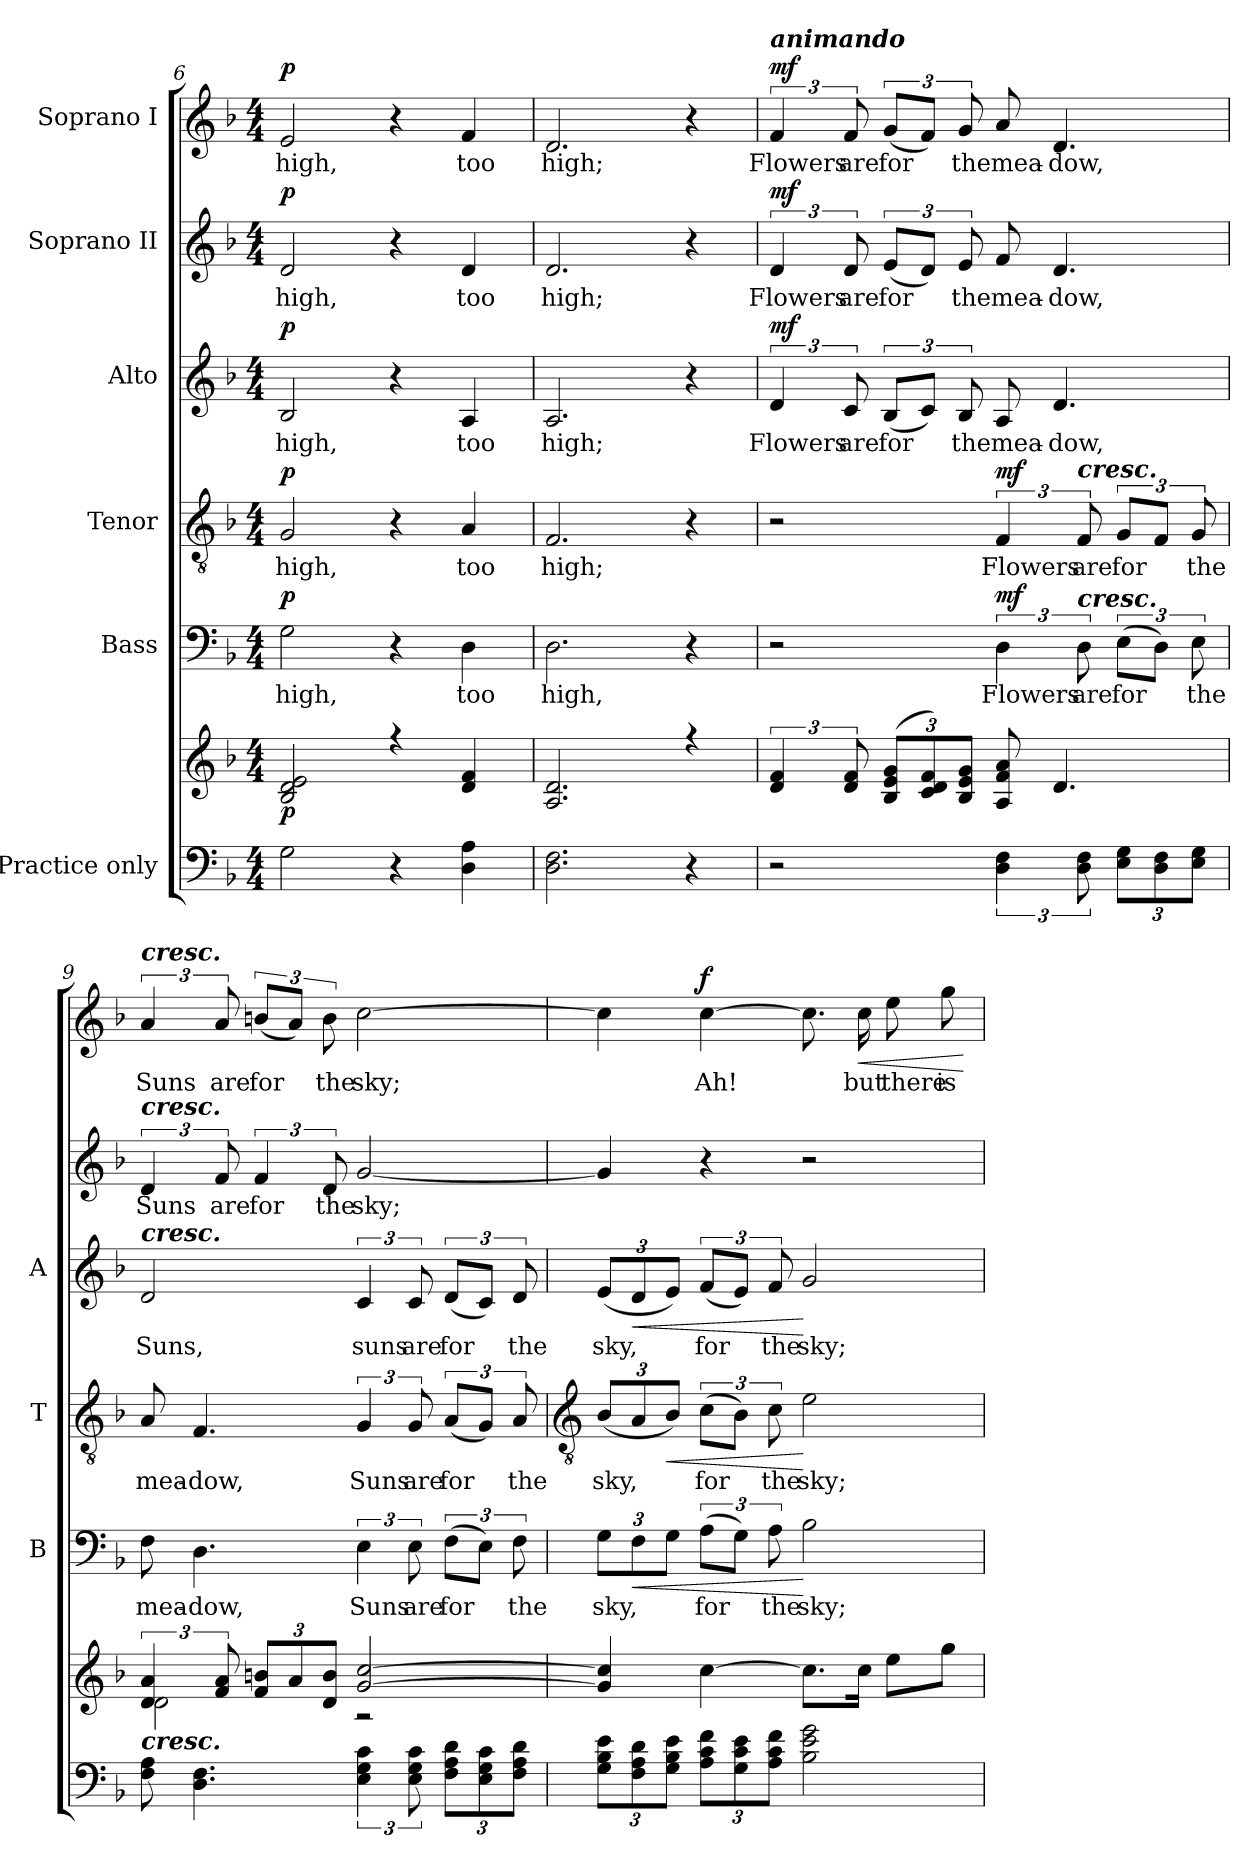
**kern	**kern	**dynam	**kern	**text	**dynam	**kern	**text	**dynam	**kern	**text	**dynam	**kern	**text	**dynam	**kern	**text	**dynam
*part6	*part6	*part6	*part5	*part5	*part5	*part4	*part4	*part4	*part3	*part3	*part3	*part2	*part2	*part2	*part1	*part1	*part1
*staff7	*staff6	*staff6/7	*staff5	*staff5	*staff5	*staff4	*staff4	*staff4	*staff3	*staff3	*staff3	*staff2	*staff2	*staff2	*staff1	*staff1	*staff1
*I"Practice only	*	*	*I"Bass	*	*	*I"Tenor	*	*	*I"Alto	*	*	*I"Soprano II	*	*	*I"Soprano I	*	*
*	*	*	*I'B	*	*	*I'T	*	*	*I'A	*	*	*	*	*	*	*	*
!!LO:LB:g=z
*clefF4	*clefG2	*	*clefF4	*	*	*clefGv2	*	*	*clefG2	*	*	*clefG2	*	*	*clefG2	*	*
*k[b-]	*k[b-]	*	*k[b-]	*	*	*k[b-]	*	*	*k[b-]	*	*	*k[b-]	*	*	*k[b-]	*	*
*F:	*F:	*	*F:	*	*	*F:	*	*	*F:	*	*	*F:	*	*	*F:	*	*
*M4/4	*M4/4	*	*M4/4	*	*	*M4/4	*	*	*M4/4	*	*	*M4/4	*	*	*M4/4	*	*
=6	=6	=6	=6	=6	=6	=6	=6	=6	=6	=6	=6	=6	=6	=6	=6	=6	=6
*	*^	*	*	*	*	*	*	*	*	*	*	*	*	*	*	*	*
!	!	!	!LO:DY:b	!	!LO:LY:b	!LO:DY:b	!	!LO:LY:b	!LO:DY:b	!	!LO:LY:b	!LO:DY:b	!	!LO:LY:b	!LO:DY:b	!	!LO:LY:b	!LO:DY:b
2G	2B- 2d 2e	1ryy	p	2G	high,	p	2G	high,	p	2B-	high,	p	2d	high,	p	2e	high,	p
4r	4r	.	.	4r	.	.	4r	.	.	4r	.	.	4r	.	.	4r	.	.
!	!	!	!	!	!LO:LY:b	!	!	!LO:LY:b	!	!	!LO:LY:b	!	!	!LO:LY:b	!	!	!LO:LY:b	!
4D 4A	4d 4f	.	.	4D	too	.	4A	too	.	4A	too	.	4d	too	.	4f	too	.
=7	=7	=7	=7	=7	=7	=7	=7	=7	=7	=7	=7	=7	=7	=7	=7	=7	=7	=7
!	!	!	!	!	!LO:LY:b	!	!	!LO:LY:b	!	!	!LO:LY:b	!	!	!LO:LY:b	!	!	!LO:LY:b	!
2.D 2.F	2.A 2.d	1ryy	.	2.D	high,	.	2.F	high;	.	2.A	high;	.	2.d	high;	.	2.d	high;	.
4r	4r	.	.	4r	.	.	4r	.	.	4r	.	.	4r	.	.	4r	.	.
=8	=8	=8	=8	=8	=8	=8	=8	=8	=8	=8	=8	=8	=8	=8	=8	=8	=8	=8
!	!	!	!	!	!	!	!	!	!	!	!	!	!	!	!	!LO:TX:a:Bi:t=animando	!	!
!	!	!	!	!	!	!	!	!	!	!	!LO:LY:b	!LO:DY:b	!	!LO:LY:b	!LO:DY:b	!	!LO:LY:b	!LO:DY:b
2r	6d 6f	1ryy	.	2r	.	.	2r	.	.	6d	Flowers	mf	6d	Flowers	mf	6f	Flowers	mf
!	!	!	!	!	!	!	!	!	!	!	!LO:LY:b	!	!	!LO:LY:b	!	!	!LO:LY:b	!
.	12d 12f	.	.	.	.	.	.	.	.	12c	are	.	12d	are	.	12f	are	.
!	!	!	!	!	!	!	!	!	!	!	!LO:LY:b	!	!	!LO:LY:b	!	!	!LO:LY:b	!
.	(<12B- 12e 12gL	.	.	.	.	.	.	.	.	(<12B-L	for	.	(<12eL	for	.	(<12gL	for	.
.	12c 12d 12f)	.	.	.	.	.	.	.	.	12cJ)	.	.	12dJ)	.	.	12fJ)	.	.
!	!	!	!	!	!	!	!	!	!	!	!LO:LY:b	!	!	!LO:LY:b	!	!	!LO:LY:b	!
.	12B- 12e 12gJ	.	.	.	.	.	.	.	.	12B-	the	.	12e	the	.	12g	the	.
!	!	!	!	!	!LO:LY:b	!LO:DY:b	!	!LO:LY:b	!LO:DY:b	!	!LO:LY:b	!	!	!LO:LY:b	!	!	!LO:LY:b	!
6D 6F	8A 8f 8a	.	.	6D	Flowers	mf	6F	Flowers	mf	8A	mea-	.	8f	mea-	.	8a	mea-	.
!	!	!	!	!	!	!	!	!	!	!	!LO:LY:b	!	!	!LO:LY:b	!	!	!LO:LY:b	!
.	4.d	.	.	.	.	.	.	.	.	4.d	-dow,	.	4.d	-dow,	.	4.d	-dow,	.
!	!	!	!	!	!	!	!LO:TX:a:Bi:t=cresc.	!	!	!	!	!	!	!	!	!	!	!
!	!	!	!	!LO:TX:a:Bi:t=cresc.	!	!	!	!	!	!	!	!	!	!	!	!	!	!
!	!	!	!	!	!LO:LY:b	!	!	!LO:LY:b	!	!	!	!	!	!	!	!	!	!
12D 12F	.	.	.	12D	are	.	12F	are	.	.	.	.	.	.	.	.	.	.
!	!	!	!	!	!LO:LY:b	!	!	!LO:LY:b	!	!	!	!	!	!	!	!	!	!
12E 12GL	.	.	.	(>12EL	for	.	12GL	for	.	.	.	.	.	.	.	.	.	.
12D 12F	.	.	.	12DJ)	.	.	12FJ	.	.	.	.	.	.	.	.	.	.	.
!	!	!	!	!	!LO:LY:b	!	!	!LO:LY:b	!	!	!	!	!	!	!	!	!	!
12E 12GJ	.	.	.	12E	the	.	12G	the	.	.	.	.	.	.	.	.	.	.
=9	=9	=9	=9	=9	=9	=9	=9	=9	=9	=9	=9	=9	=9	=9	=9	=9	=9	=9
!	!	!	!	!	!	!	!	!	!	!	!	!	!	!	!	!LO:TX:a:Bi:t=cresc.	!	!
!	!	!	!	!	!	!	!	!	!	!	!	!	!LO:TX:a:Bi:t=cresc.	!	!	!	!	!
!	!	!	!	!	!	!	!	!	!	!LO:TX:a:Bi:t=cresc.	!	!	!	!	!	!	!	!
!LO:TX:a:Bi:t=cresc.	!	!	!	!	!	!	!	!	!	!	!	!	!	!	!	!	!	!
!	!	!	!	!	!LO:LY:b	!	!	!LO:LY:b	!	!	!LO:LY:b	!	!	!LO:LY:b	!	!	!LO:LY:b	!
8F 8A	6d 6a	2d\	.	8F	mea-	.	8A	mea-	.	2d	Suns,	.	6d	Suns	.	6a	Suns	.
!	!	!	!	!	!LO:LY:b	!	!	!LO:LY:b	!	!	!	!	!	!	!	!	!	!
4.D 4.F	.	.	.	4.D	-dow,	.	4.F	-dow,	.	.	.	.	.	.	.	.	.	.
!	!	!	!	!	!	!	!	!	!	!	!	!	!	!LO:LY:b	!	!	!LO:LY:b	!
.	12f 12a	.	.	.	.	.	.	.	.	.	.	.	12f	are	.	12a	are	.
!	!	!	!	!	!	!	!	!	!	!	!	!	!	!LO:LY:b	!	!	!LO:LY:b	!
.	12f 12bnL	.	.	.	.	.	.	.	.	.	.	.	6f	for	.	(<12bnL	for	.
.	12a	.	.	.	.	.	.	.	.	.	.	.	.	.	.	12aJ)	.	.
!	!	!	!	!	!	!	!	!	!	!	!	!	!	!LO:LY:b	!	!	!LO:LY:b	!
.	12d 12bJ	.	.	.	.	.	.	.	.	.	.	.	12d	the	.	12b	the	.
!	!	!	!	!	!LO:LY:b	!	!	!LO:LY:b	!	!	!LO:LY:b	!	!	!LO:LY:b	!	!	!LO:LY:b	!
6E 6G 6c	[2g [2cc	2r	.	6E	Suns	.	6G	Suns	.	6c	suns	.	[2g	sky;	.	[2cc	sky;	.
!	!	!	!	!	!LO:LY:b	!	!	!LO:LY:b	!	!	!LO:LY:b	!	!	!	!	!	!	!
12E 12G 12c	.	.	.	12E	are	.	12G	are	.	12c	are	.	.	.	.	.	.	.
!	!	!	!	!	!LO:LY:b	!	!	!LO:LY:b	!	!	!LO:LY:b	!	!	!	!	!	!	!
12F 12A 12dL	.	.	.	(>12FL	for	.	(<12AL	for	.	(<12dL	for	.	.	.	.	.	.	.
12E 12G 12c	.	.	.	12EJ)	.	.	12GJ)	.	.	12cJ)	.	.	.	.	.	.	.	.
!	!	!	!	!	!LO:LY:b	!	!	!LO:LY:b	!	!	!LO:LY:b	!	!	!	!	!	!	!
12F 12A 12dJ	.	.	.	12F	the	.	12A	the	.	12d	the	.	.	.	.	.	.	.
*	*v	*v	*	*	*	*	*	*	*	*	*	*	*	*	*	*	*	*
!!LO:LB:g=z
=10	=10	=10	=10	=10	=10	=10	=10	=10	=10	=10	=10	=10	=10	=10	=10	=10	=10
*	*	*	*	*	*	*clefGv2	*	*	*	*	*	*	*	*	*	*	*
*	*^	*	*	*	*	*	*	*	*	*	*	*	*	*	*	*	*
*	*	*^	*	*	*	*	*	*	*	*	*	*	*	*	*	*	*	*
!	!	!	!	!	!	!LO:LY:b	!	!	!LO:LY:b	!	!	!LO:LY:b	!	!	!	!	!	!	!
12G 12B- 12eL	4g] 4cc]	1ryy	1ryy	.	12GL	sky,	.	(<12B-L	sky,	.	(<12eL	sky,	.	4g]	.	.	4cc]	.	.
!	!	!	!	!	!	!	!LO:HP:b	!	!	!	!	!	!LO:HP:b	!	!	!	!	!	!
12F 12A 12d	.	.	.	.	12F	.	<	12A	.	.	12d	.	<	.	.	.	.	.	.
!	!	!	!	!	!	!	!	!	!	!LO:HP:b	!	!	!	!	!	!	!	!	!
12G 12B- 12eJ	.	.	.	.	12GJ	.	.	12B-J)	.	<	12eJ)	.	.	.	.	.	.	.	.
!	!	!	!	!	!	!LO:LY:b	!	!	!LO:LY:b	!	!	!LO:LY:b	!	!	!	!	!	!LO:LY:b	!LO:DY:b
12A 12c 12fL	[4cc	.	.	.	(>12AL	for	.	(>12cL	for	.	(<12fL	for	.	4r	.	.	[4cc	Ah!	f
12G 12c 12e	.	.	.	.	12GJ)	.	.	12B-J)	.	.	12eJ)	.	.	.	.	.	.	.	.
!	!	!	!	!	!	!LO:LY:b	!	!	!LO:LY:b	!	!	!LO:LY:b	!	!	!	!	!	!	!
12A 12c 12fJ	.	.	.	.	12A	the	.	12c	the	.	12f	the	.	.	.	.	.	.	.
!	!	!	!	!	!	!LO:LY:b	!	!	!LO:LY:b	!	!	!LO:LY:b	!	!	!	!	!	!	!
2B- 2e 2g	8.ccL]	.	.	.	2B-	sky;	[	2e	sky;	[	2g	sky;	[	2r	.	.	8.cc]	.	.
!	!	!	!	!	!	!	!	!	!	!	!	!	!	!	!	!	!	!LO:LY:b	!LO:HP:b
.	16ccJ	.	.	.	.	.	.	.	.	.	.	.	.	.	.	.	16cc	but	<
!	!	!	!	!	!	!	!	!	!	!	!	!	!	!	!	!	!	!LO:LY:b	!
.	8eeL	.	.	.	.	.	.	.	.	.	.	.	.	.	.	.	8ee	there	.
!	!	!	!	!	!	!	!	!	!	!	!	!	!	!	!	!	!	!LO:LY:b	!
.	8ggJ	.	.	.	.	.	.	.	.	.	.	.	.	.	.	.	8gg	is	.
*	*v	*v	*v	*	*	*	*	*	*	*	*	*	*	*	*	*	*	*	*
.	.	.	.	.	.	.	.	.	.	.	.	.	.	.	.	.	[
=	=	=	=	=	=	=	=	=	=	=	=	=	=	=	=	=	=
*-	*-	*-	*-	*-	*-	*-	*-	*-	*-	*-	*-	*-	*-	*-	*-	*-	*-
